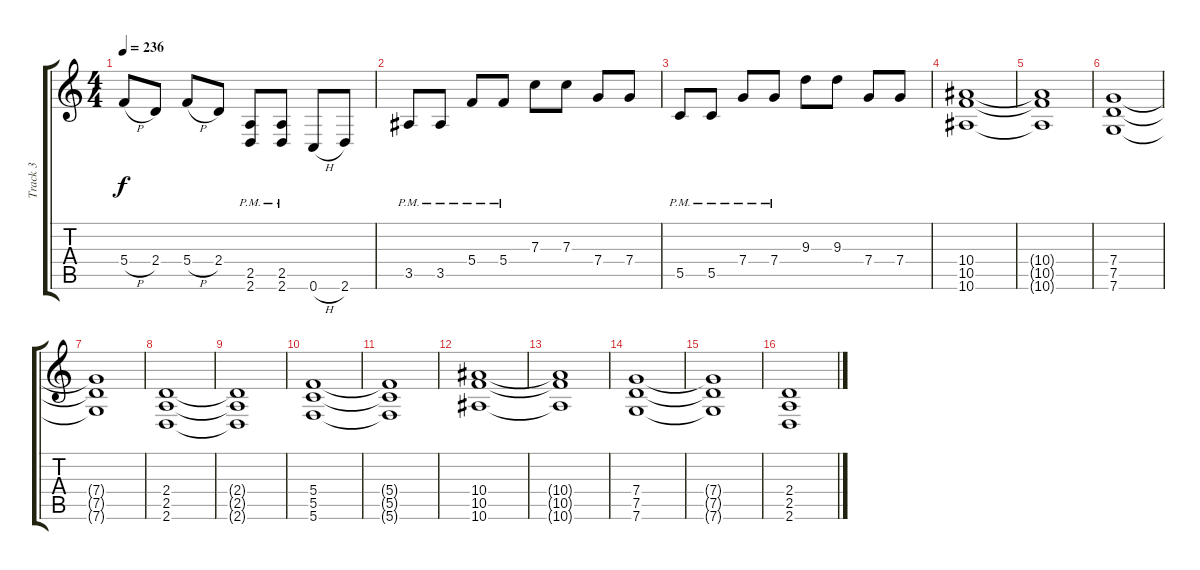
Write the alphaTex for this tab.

\track ("Track 3" "Track 3") {instrument distortionguitar}
\staff {score tabs}
\tuning (D4 A3 F3 C3 G2 C2) {hide}
\ts (4 4)
\tempo 236
\clef g2
\ks c
5.4{h}.8{dy f} 2.4.8 5.4{h}.8 2.4.8 (2.5{pm} 2.6{pm}).8 (2.5{pm} 2.6{pm}).8 0.6{h}.8 2.6.8 |
3.5{pm}.8 3.5{pm}.8 5.4{pm}.8 5.4{pm}.8 7.3.8 7.3.8 7.4.8 7.4.8 |
5.5{pm}.8 5.5{pm}.8 7.4{pm}.8 7.4{pm}.8 9.3.8 9.3.8 7.4.8 7.4.8 |
(10.4 10.5 10.6).1 |
(10.4{t} 10.5{t} 10.6{t}).1 |
(7.4 7.5 7.6).1 |
(7.4{t} 7.5{t} 7.6{t}).1 |
(2.4 2.5 2.6).1 |
(2.4{t} 2.5{t} 2.6{t}).1 |
(5.4 5.5 5.6).1 |
(5.4{t} 5.5{t} 5.6{t}).1 |
(10.4 10.5 10.6).1 |
(10.4{t} 10.5{t} 10.6{t}).1 |
(7.4 7.5 7.6).1 |
(7.4{t} 7.5{t} 7.6{t}).1 |
(2.4 2.5 2.6).1
